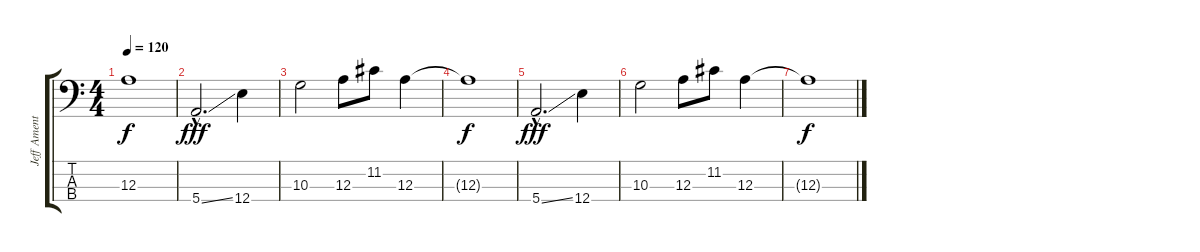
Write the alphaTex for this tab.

\track ("Jeff Ament" "Jeff Ament") {instrument electricbassfinger}
\staff {score tabs}
\tuning (G2 D2 A1 E1) {hide}
\ts (4 4)
\tempo 120
\clef f4
\ks c
12.3{t}.1{dy f} |
5.4{ss hac}.2{d dy fff volume 10} 12.4.4 |
10.3.2{volume 8} 12.3.8 11.2.8 12.3.4 |
12.3{t}.1{dy f volume 6} |
5.4{ss hac}.2{d dy fff volume 4} 12.4.4 |
10.3.2{volume 2} 12.3.8 11.2.8 12.3.4 |
12.3{t}.1{dy f}
